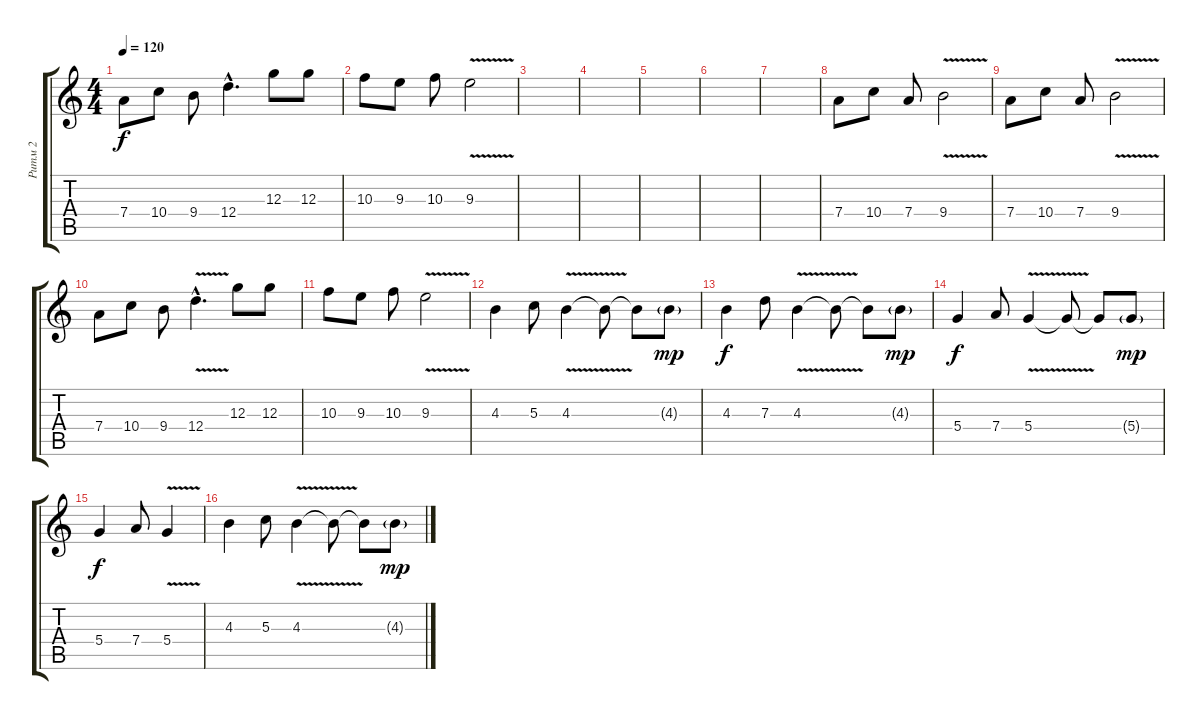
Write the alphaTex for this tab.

\track ("Ритм 2" "Ритм 2") {instrument acousticguitarsteel}
\staff {score tabs}
\tuning (E4 B3 G3 D3 A2 E2) {hide}
\ts (4 4)
\tempo 120
\clef g2
\ks c
7.4.8{dy f} 10.4.8 9.4.8 12.4{hac}.4{d} 12.3.8 12.3.8 |
10.3.8 9.3.8 10.3.8 9.3{v}.2 |
|
|
|
|
|
7.4.8 10.4.8 7.4.8 9.4{v}.2 |
7.4.8 10.4.8 7.4.8 9.4{v}.2 |
7.4.8 10.4.8 9.4.8 12.4{v hac}.4{d} 12.3.8 12.3.8 |
10.3.8 9.3.8 10.3.8 9.3{v}.2 |
4.3.4 5.3.8 4.3{v}.4 4.3{t}.8 4.3{t}.8 4.3{g}.8{dy mp} |
4.3.4{dy f} 7.3.8 4.3{v}.4 4.3{t}.8 4.3{t}.8 4.3{g}.8{dy mp} |
5.4.4{dy f} 7.4.8 5.4{v}.4 5.4{t}.8 5.4{t}.8 5.4{g}.8{dy mp} |
5.4.4{dy f} 7.4.8 5.4{v}.4 |
4.3.4 5.3.8 4.3{v}.4 4.3{t}.8 4.3{t}.8 4.3{g}.8{dy mp}
